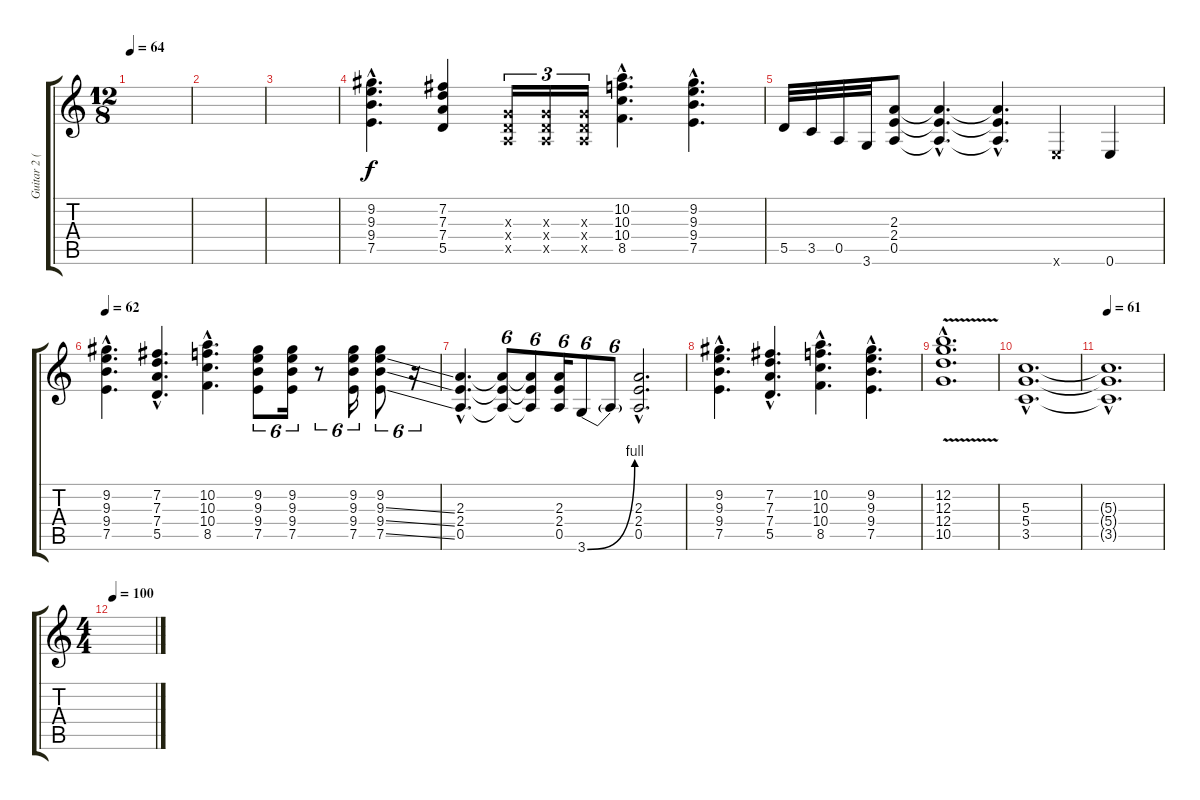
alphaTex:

\track ("Guitar 2 (Thin Ice)" "Guitar 2 (") {instrument acousticguitarnylon}
\staff {score tabs}
\tuning (E4 B3 G3 D3 A2 E2) {hide}
\ts (12 8)
\tempo 64
\clef g2
\ks c
|
|
|
(9.2{hac} 9.3{hac} 9.4{hac} 7.5{hac}).4{d} (7.2 7.3 7.4 5.5).4 (0.3{x} 0.4{x} 0.5{x}).16{tu (3 2)} (0.3{x} 0.4{x} 0.5{x}).16{tu (3 2)} (0.3{x} 0.4{x} 0.5{x}).16{tu (3 2)} (10.2{hac} 10.3{hac} 10.4{hac} 8.5{hac}).4{d} (9.2{hac} 9.3{hac} 9.4{hac} 7.5{hac}).4{d} |
5.5.32 3.5.32 0.5.32 3.6.32 (2.3 2.4 0.5).8 (2.3{hac t} 2.4{hac t} 0.5{hac t}).4{d} (2.3{hac t} 2.4{hac t} 0.5{hac t}).4{d} 0.6{x}.4 0.6.4 |
\tempo 62
(9.2{hac} 9.3{hac} 9.4{hac} 7.5{hac}).4{d} (7.2{hac} 7.3{hac} 7.4{hac} 5.5{hac}).4{d} (10.2{hac} 10.3{hac} 10.4{hac} 8.5{hac}).4{d} (9.2 9.3 9.4 7.5).8{tu (6 4)} (9.2 9.3 9.4 7.5).16{tu (6 4)} r.8{tu (6 4)} (9.2 9.3 9.4 7.5).16{tu (6 4)} (9.2 9.3{ss} 9.4{ss} 7.5{ss}).8{tu (6 4)} r.16{tu (6 4)} |
(2.3{hac} 2.4{hac} 0.5{hac}).4{d} (2.3{t} 2.4{t} 0.5{t}).8{tu (6 4)} (2.3{t} 2.4{t} 0.5{t}).8{tu (6 4)} (2.3 2.4 0.5).16{tu (6 4)} 3.6{be (bend 0 0 60 4)}.8{tu (6 4)} 3.6{t}.8{tu (6 4)} (2.3{hac} 2.4{hac} 0.5{hac}).2{d} |
(9.2{hac} 9.3{hac} 9.4{hac} 7.5{hac}).4{d} (7.2{hac} 7.3{hac} 7.4{hac} 5.5{hac}).4{d} (10.2{hac} 10.3{hac} 10.4{hac} 8.5{hac}).4{d} (9.2{hac} 9.3{hac} 9.4{hac} 7.5{hac}).4{d} |
(12.2{v hac} 12.3{v hac} 12.4{v hac} 10.5{v hac}).1{d} |
(5.3{hac} 5.4{hac} 3.5{hac}).1{d} |
\tempo 61
(5.3{hac t} 5.4{hac t} 3.5{hac t}).1{d} |
\ts (4 4)
\tempo 100
